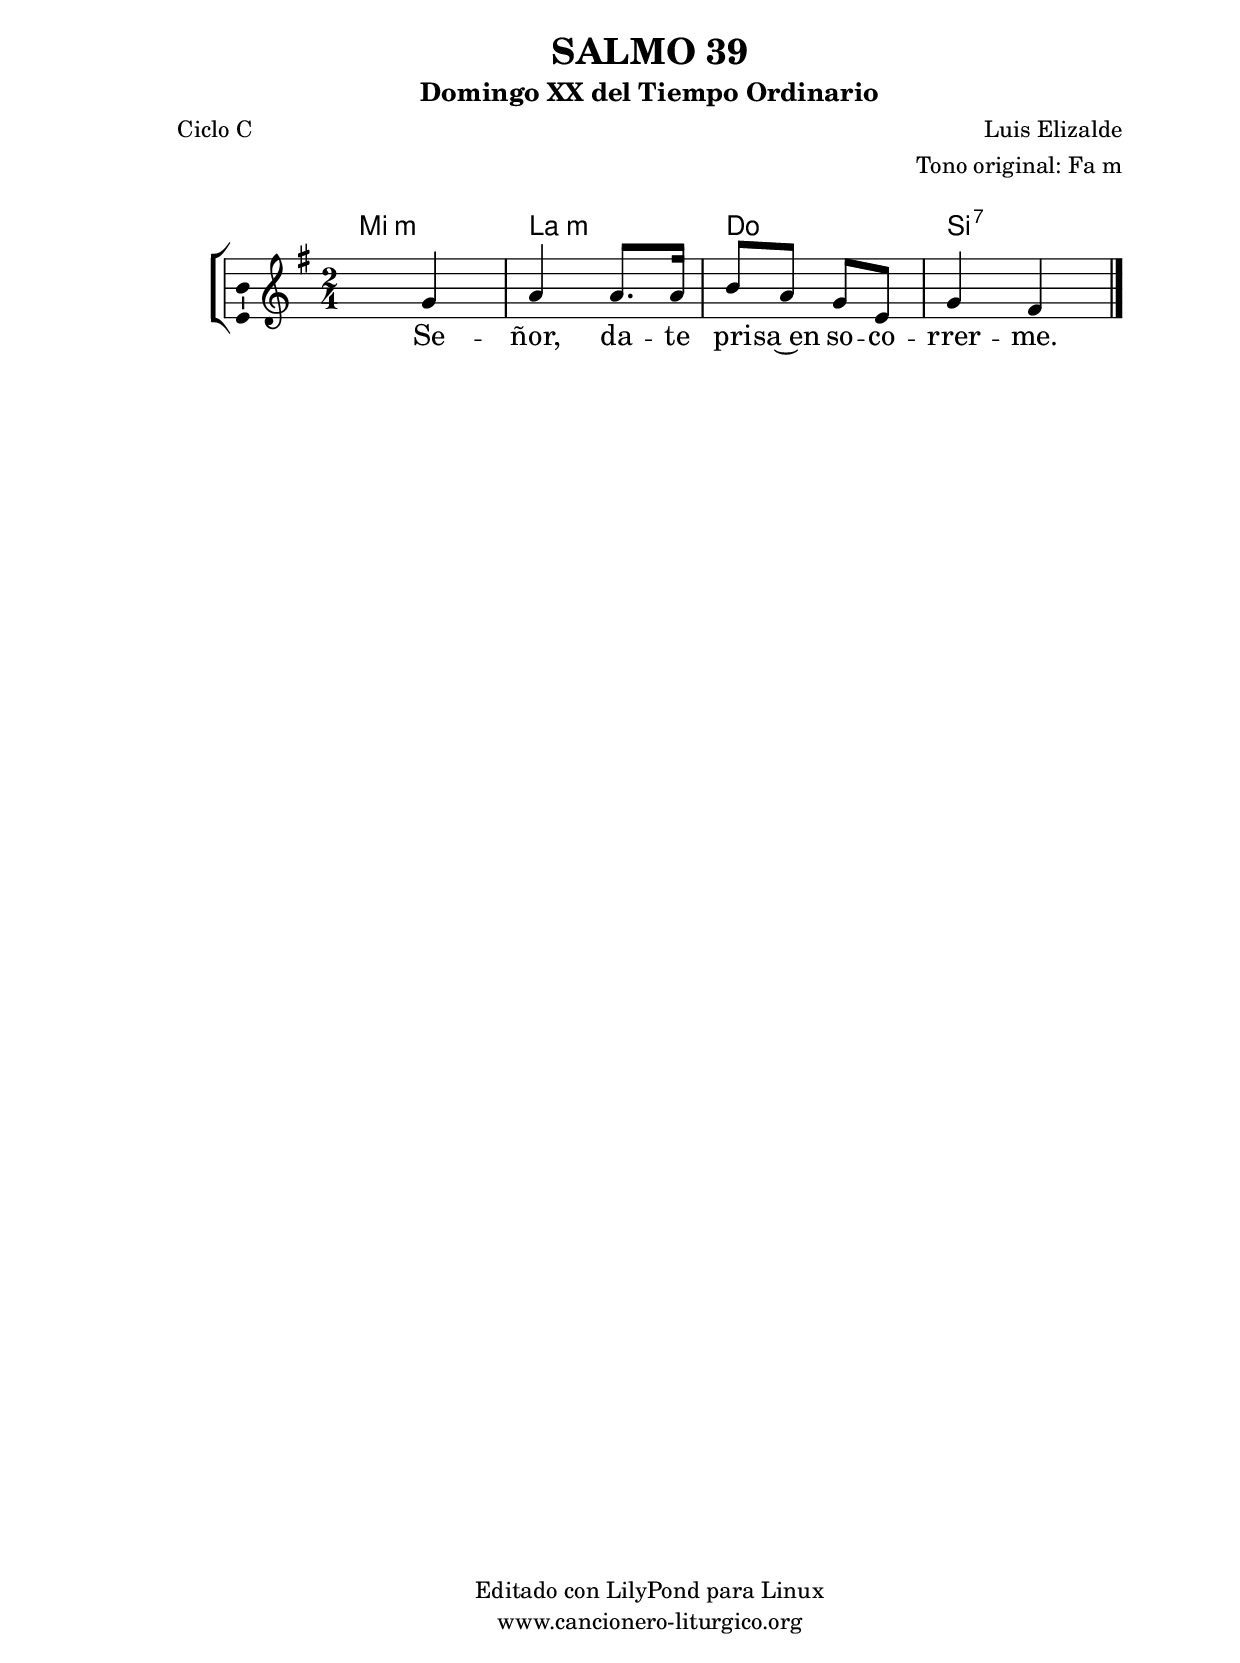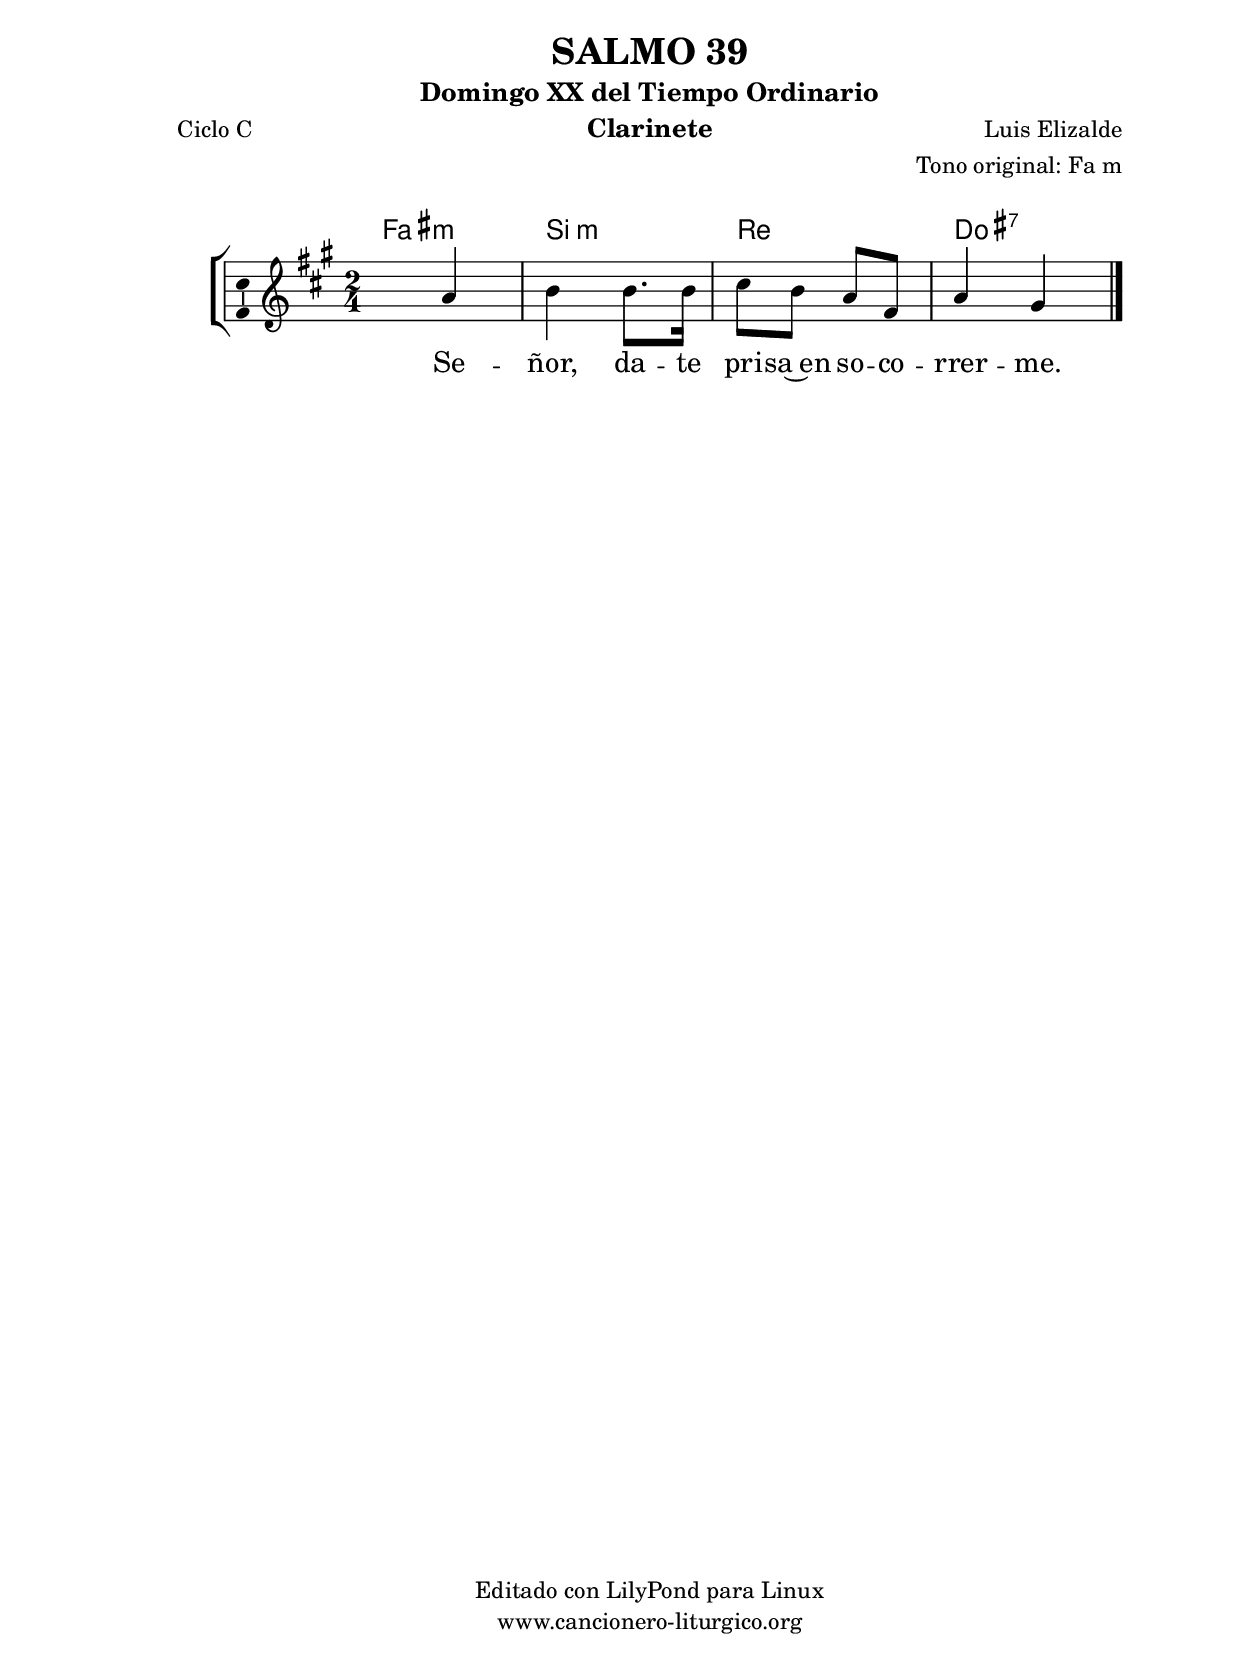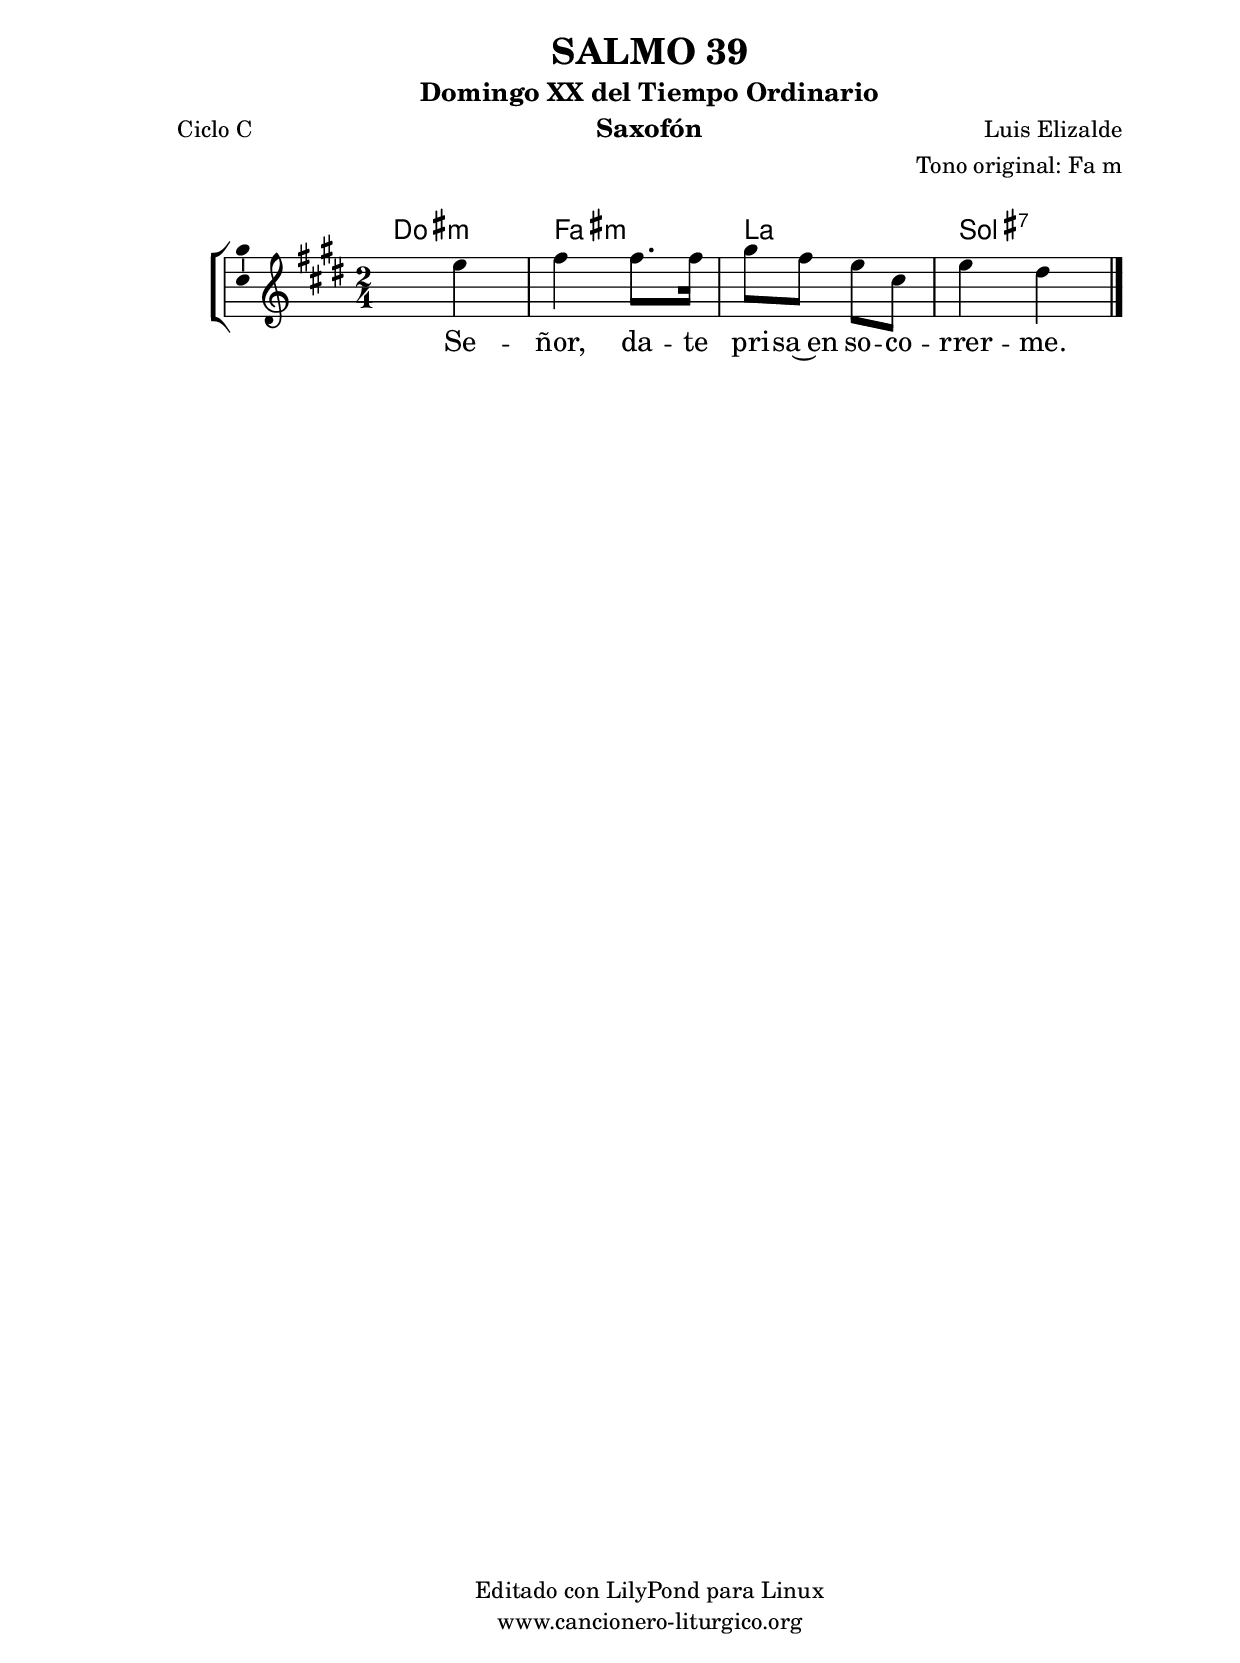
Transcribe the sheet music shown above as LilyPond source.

%
%para convertir .midi en .wav:
%timidity filename.midi -Ow -o finename.wav
%
%
%Para convertir de .wav a .mp3:
%lame -h -m j filename.wav
%
%
%para escuchar el midi:
%timidity nombrefichero.midi
%


%versión de lilypond para la que se ha escrito esta partitura:
\version "2.16.0"

	%Tamaño papel
	#(set-default-paper-size "a4")
	%Tamaño partitura
	#(set-global-staff-size 20)
	%No responde al pulsar sobre una nota
	#(ly:set-option 'point-and-click #f)

%parámetros del encabezamiento:
\header {
	title = "SALMO 39"
	subtitle = "Domingo XX del Tiempo Ordinario"
	composer = "Luis Elizalde"
	poet = "Ciclo C"
	meter = ""
	arranger = "Tono original: Fa m"
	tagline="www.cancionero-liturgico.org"
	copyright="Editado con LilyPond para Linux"
	tiempo = "Ordinario"
	usos = "Salmo"
	letra = "Señor, date prisa en socorrerme."
	}

%parámetros asociados al papel:
\paper  {
	oddHeaderMarkup = \markup {\fill-line { \on-the-fly #not-first-page \fromproperty #'header:title \on-the-fly #not-first-page \fromproperty #'header:composer }}
	evenHeaderMarkup = \markup {\fill-line { \fromproperty #'header:composer \fromproperty #'header:title }}
	#(set-paper-size "a4")
	print-page-number = ##f
	first-page-number = 1
	print-first-page-number = ##f
%	head-separation = 3.0 \cm
	top-margin = 2.0 \cm
	bottom-margin = 0.5\cm
%%%	bottom-margin = -1.0\cm
	left-margin = 3.0 \cm
	line-width = 16.0 \cm 
	indent = 8\mm
	interscoreline = 2.\mm
	between-system-space = 15\mm
%	para que las partituras no llenen la hoja:
	ragged-bottom = ##t
%	idem para la última hoja:
	ragged-last-bottom = ##f
%	para que las partituras llenen el ancho del papel:
	ragged-last = ##f
	after-title-space = 2.5 \cm
%page-count=1
%system-count=8

	%Flexible Vertical Spacing
%	markup-markup-spacing =
%	#'((basic-distance . 15) (minimum-distance . 15) (padding . 3))
	markup-system-spacing =
	#'((basic-distance . 15) (minimum-distance . 15) (padding . 3))
	system-system-spacing =
	#'((basic-distance . 15) (minimum-distance . 15) (padding . 3))
	score-system-spacing =
	#'((basic-distance . 15) (minimum-distance . 15) (padding . 5))
%	top-system-spacing = % header
%	#'((basic-distance . 8) (minimum-distance . 0) (padding . 3))
%	top-markup-spacing =
%	#'((basic-distance . 20) (minimum-distance . 20) (padding . 3))
	last-bottom-spacing = % footer
	#'((basic-distance . 5) (minimum-distance . 5) (padding . 3))
%	score-markup-spacing =
%	#'((basic-distance . 16) (minimum-distance . 13) (padding . 3))

	}


%parámetros que afectan a toda la partitura:
global =  {
	%clave de sol (G):
	\clef G
	%armadura:
	\transpose f e
	\key f \minor
	\tempo 4=80
	\set Score.tempoHideNote = ##t
	}


acordes = {
	\italianChords
	\chordmode {
	\transpose f e
{

f2:m bes:m des c:7

	}
	}
}

melodia = 
	\transpose f e
{
	\relative c''{

\time 2/4
s4 aes4
bes4 bes8. bes16
c8 bes aes f
aes4 g

	\bar "|."
	}
	}


texto = \lyricmode {
Se -- ñor, da -- te pri -- sa~en so -- co -- rrer -- me.
	}


acordesStaff = \context ChordNames = acordesStaff <<
	\set chordChanges = ##t
	\acordes
	>>


vozStaff = \context Voice = vozStaff
\with {\consists "Ambitus_engraver"}
<<
%	\set Staff.instrumentName = ""
%	\set Staff.shortInstrumentName = ""
%	\set Staff.midiInstrument = #"clarinet"
%	\set Staff.midiInstrument = #"cello"
%	\set Staff.midiInstrument = #"flute"
	\set Staff.midiInstrument = #"electric guitar (jazz)"
%	\set Staff.midiInstrument = #"english horn"
%	\set Staff.midiInstrument = #"violin"
%	\set Staff.midiInstrument = #"glockenspiel"
	\set Staff.midiMinimumVolume = #0.7
	\set Staff.midiMaximumVolume = #0.9
	\global
	\melodia
	>>


textoStaff = \context Lyrics = textoStaff <<
	\lyricsto vozStaff \texto
	>>

\book {
	\score {
		\context ChoirStaff {
			\override StaffGroup.SystemStartBracket #'collapse-height = #1
			\override Score.SystemStartBar #'collapse-height = #1
			<<
			\acordesStaff
			\vozStaff
			\textoStaff
			>>
			}
		\layout {
	    		\context {
				\Lyrics
				\override LyricText #'font-size = #2
				}
	   		 \context {
				\Score
				%fontSize = #3
				\override StaffSymbol #'staff-space = #(magstep +3)
				%\override Beam #'thickness = #0.55
				%\override SpacingSpanner #'spacing-increment = #1.0
				%\override Slur #'height-limit = #1.5
				}
			}
		}
	\score {
		\unfoldRepeats
		\context ChoirStaff {
			<<
			\acordesStaff
			\vozStaff
			>>
			}
		\midi {
	  		\context {
	  			\Score
				tempoWholesPerMinute = #(ly:make-moment 70 4)
				}
			}
		}
	}

%Partitura para clarinete
#(define output-suffix "C")
\book {
	\header{
		instrument = "Clarinete"
		}
	\score {
		\context ChoirStaff {
			\override StaffGroup.SystemStartBracket #'collapse-height = #1
			\override Score.SystemStartBar #'collapse-height = #1
\transpose c d
			<<
			\acordesStaff
			\vozStaff
			\textoStaff
			>>
			}
		\layout {
	    		\context {
				\Lyrics
				\override LyricText #'font-size = #2
				}
	   		 \context {
				\Score
				%fontSize = #3
				\override StaffSymbol #'staff-space = #(magstep +3)
				%\override Beam #'thickness = #0.55
				%\override SpacingSpanner #'spacing-increment = #1.0
				%\override Slur #'height-limit = #1.5
				}
			}
		}
	}

%Partitura para saxofón
#(define output-suffix "S")
\book {
	\header{
		instrument = "Saxofón"
		}
	\score {
		\context ChoirStaff {
			\override StaffGroup.SystemStartBracket #'collapse-height = #1
			\override Score.SystemStartBar #'collapse-height = #1
\transpose c a
			<<
			\acordesStaff
			\vozStaff
			\textoStaff
			>>
			}
		\layout {
	    		\context {
				\Lyrics
				\override LyricText #'font-size = #2
				}
	   		 \context {
				\Score
				%fontSize = #3
				\override StaffSymbol #'staff-space = #(magstep +3)
				%\override Beam #'thickness = #0.55
				%\override SpacingSpanner #'spacing-increment = #1.0
				%\override Slur #'height-limit = #1.5
				}
			}
		}
	}

